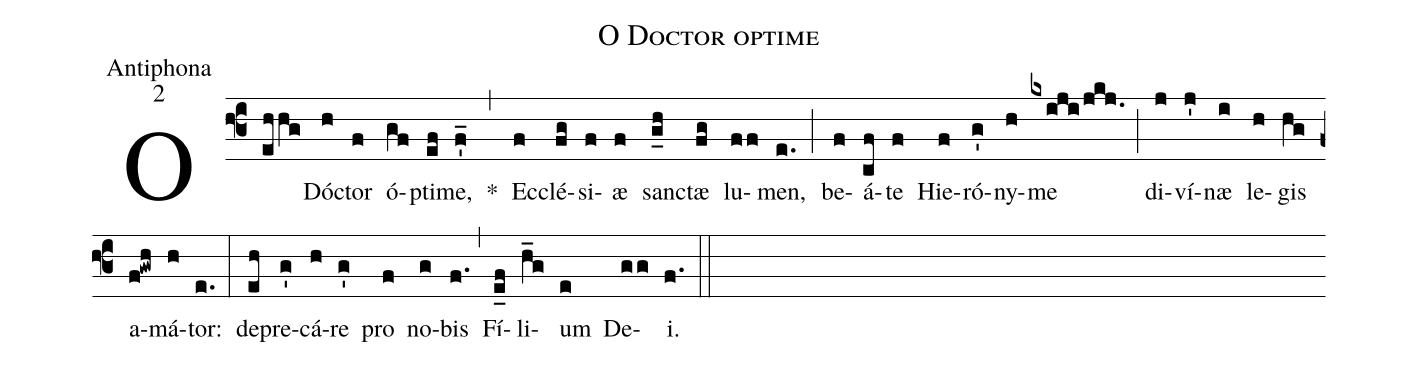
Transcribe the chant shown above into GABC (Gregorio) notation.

name:O Doctor optime;
office-part:Antiphona;
mode:2;
%%
(f3) O(ehhg) Dó(h)ctor(f) ó(gf)pti(ef)me,(f'_) *(,) Ec(f)clé(fg)si(f)æ(f) san(g_h)ctæ(fg) lu(ff)men,(e.) (;) be(f)á(cf)te(f) H{ie}(f)ró(g')ny(h)me(kxiji/jkj.) (;) di(j)ví(j')næ(i) le(h)gis(hg) a(f!gwh)má(h)tor:(e.) (:) de(eh)pre(g')cá(h)re(g') pro(f) no(g)bis(f.) (,) Fí(e_f)li(h_g)um(e) De(gg)i.(f.) (::)
